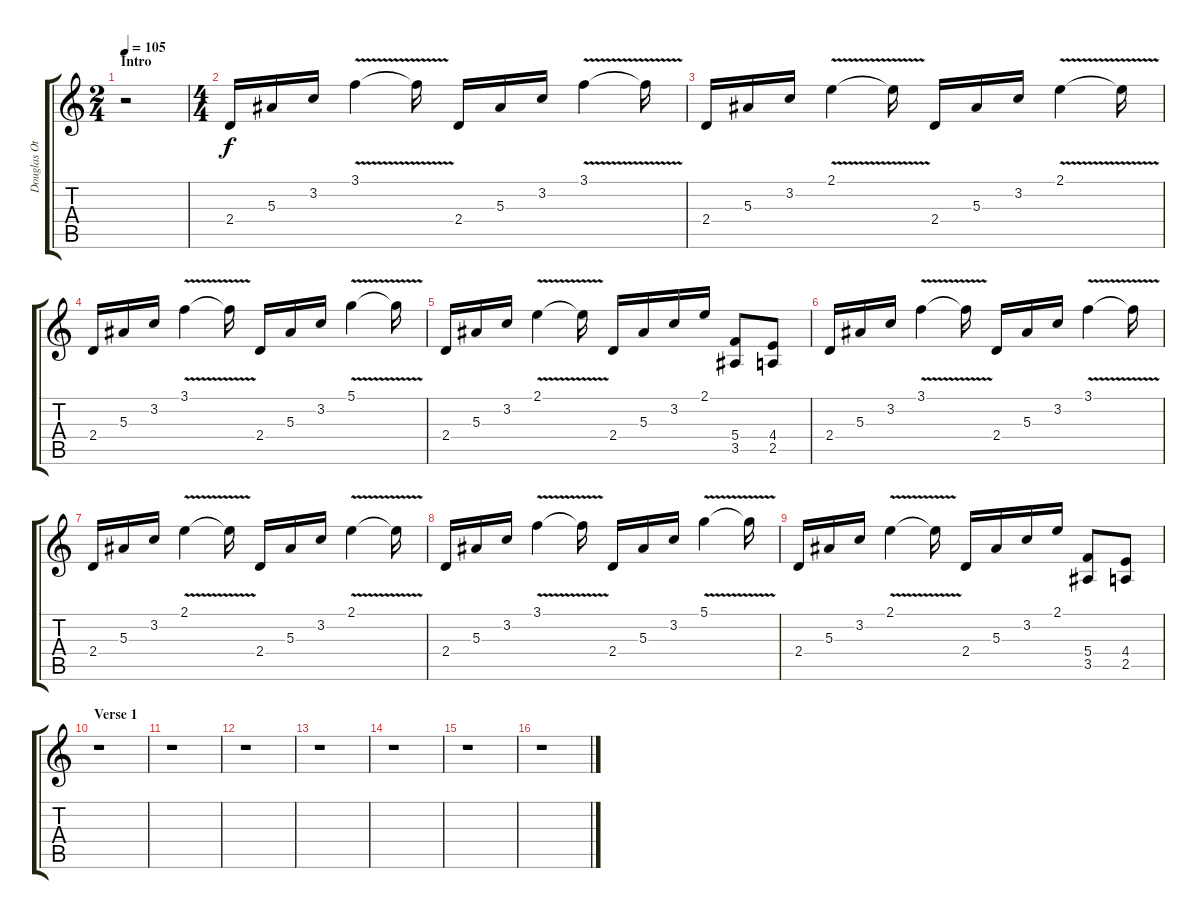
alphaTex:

\track ("Douglas Ott [Guitar]" "Douglas Ot") {instrument distortionguitar}
\staff {score tabs}
\tuning (D4 A3 F3 C3 G2 D2) {hide}
\ts (2 4)
\section ("" "Intro")
\tempo 105
\clef g2
\ks c
r.2{dy f instrument distortionguitar} |
\ts (4 4)
2.4.16 5.3.16 3.2.16 3.1{v}.4 3.1{t}.16 2.4.16 5.3.16 3.2.16 3.1{v}.4 3.1{t}.16 |
2.4.16 5.3.16 3.2.16 2.1{v}.4 2.1{t}.16 2.4.16 5.3.16 3.2.16 2.1{v}.4 2.1{t}.16 |
2.4.16 5.3.16 3.2.16 3.1{v}.4 3.1{t}.16 2.4.16 5.3.16 3.2.16 5.1{v}.4 5.1{t}.16 |
2.4.16 5.3.16 3.2.16 2.1{v}.4 2.1{t}.16 2.4.16 5.3.16 3.2.16 2.1.16 (5.4 3.5).8 (4.4 2.5).8 |
2.4.16 5.3.16 3.2.16 3.1{v}.4 3.1{t}.16 2.4.16 5.3.16 3.2.16 3.1{v}.4 3.1{t}.16 |
2.4.16 5.3.16 3.2.16 2.1{v}.4 2.1{t}.16 2.4.16 5.3.16 3.2.16 2.1{v}.4 2.1{t}.16 |
2.4.16 5.3.16 3.2.16 3.1{v}.4 3.1{t}.16 2.4.16 5.3.16 3.2.16 5.1{v}.4 5.1{t}.16 |
2.4.16 5.3.16 3.2.16 2.1{v}.4 2.1{t}.16 2.4.16 5.3.16 3.2.16 2.1.16 (5.4 3.5).8 (4.4 2.5).8 |
\section ("" "Verse 1")
r.1 |
r.1 |
r.1 |
r.1 |
r.1 |
r.1 |
r.1
